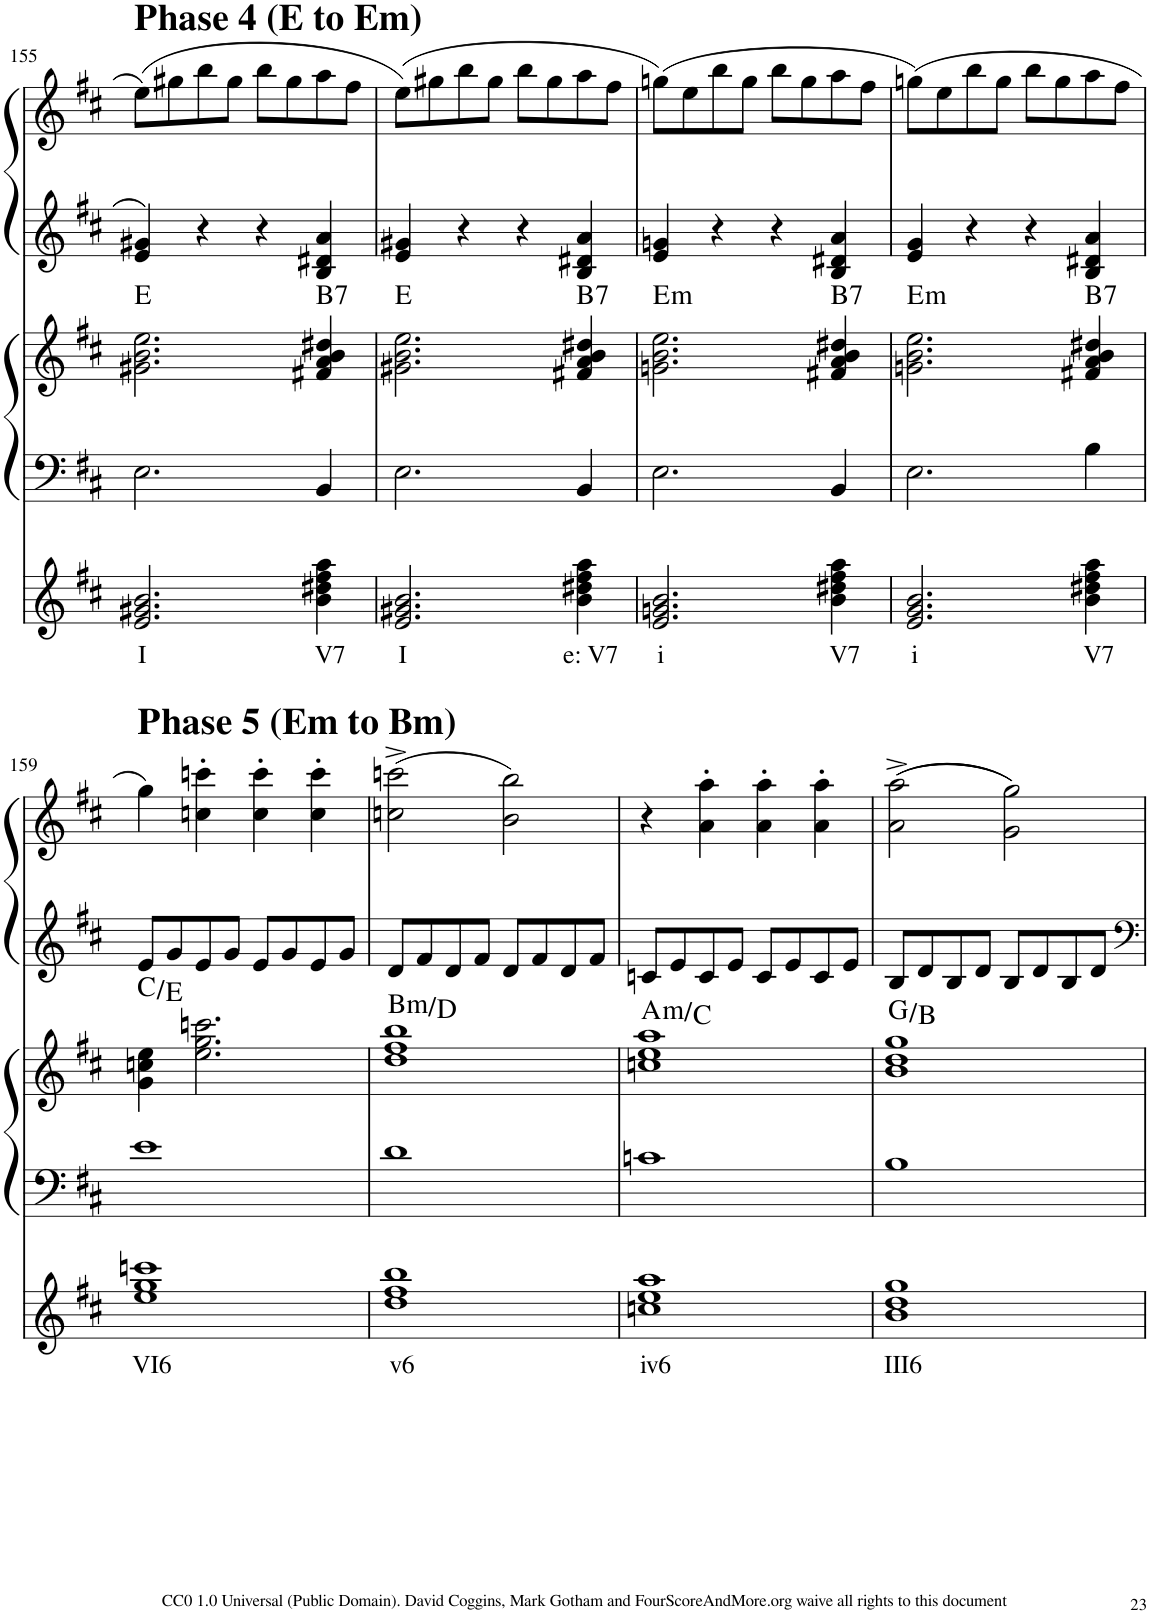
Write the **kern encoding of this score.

**kern	**text	**kern	**kern	**harte	**kern	**kern
*part3	*part3	*part2	*part2	*part2	*part1	*part1
*staff5	*staff5	*staff4	*staff3	*	*staff2	*staff1
*I"One-stave chords + Roman numerals	*	*I"Chordal reduction and symbols	*	*	*I"Reduced Score	*
!!LO:PB:g=z
*clefG2	*	*clefF4	*clefG2	*	*clefG2	*clefG2
*k[f#c#]	*	*k[f#c#]	*k[f#c#]	*	*k[f#c#]	*k[f#c#]
*	*	*D:	*D:	*	*D:	*D:
*M2/2	*	*M2/2	*M2/2	*	*M2/2	*M2/2
*met(c|)	*	*met(c|)	*met(c|)	*	*met(c|)	*met(c|)
=155	=155	=155	=155	=155	=155	=155
!	!	!	!	!	!	!LO:TX:a:B:t=Phase 4 (E to Em)
!	!LO:LY:b	!	!	!	!	!
2.e/ 2.g#X/ 2.b/	I	2.E\	2.g#X\ 2.b\ 2.ee\	E:maj	4e/ 4g#X/	(8ee\L
.	.	.	.	.	.	8gg#X\
.	.	.	.	.	4r	8bb\
.	.	.	.	.	.	8gg#\J
.	.	.	.	.	4r	8bb\L
.	.	.	.	.	.	8gg#\
!	!LO:LY:b	!	!	!LO:H:kt=7	!	!
4b\ 4dd#X\ 4ff#\ 4aa\	V7	4BB/	4f#X/ 4a/ 4b/ 4dd#X/	B:7	4B/ 4d#X/ 4a/	8aa\
.	.	.	.	.	.	8ff#\J
=156	=156	=156	=156	=156	=156	=156
!	!LO:LY:b	!	!	!	!	!
2.e/ 2.g#X/ 2.b/	I	2.E\	2.g#X\ 2.b\ 2.ee\	E:maj	4e/ 4g#X/	(8ee\L)
.	.	.	.	.	.	8gg#X\
.	.	.	.	.	4r	8bb\
.	.	.	.	.	.	8gg#\J
.	.	.	.	.	4r	8bb\L
.	.	.	.	.	.	8gg#\
!	!LO:LY:b	!	!	!LO:H:kt=7	!	!
4b\ 4dd#X\ 4ff#\ 4aa\	e: V7	4BB/	4f#X/ 4a/ 4b/ 4dd#X/	B:7	4B/ 4d#X/ 4a/	8aa\
.	.	.	.	.	.	8ff#\J
=157	=157	=157	=157	=157	=157	=157
!	!LO:LY:b	!	!	!LO:H:kt=m	!	!
2.e/ 2.gn/ 2.b/	i	2.E\	2.gn\ 2.b\ 2.ee\	E:min	4e/ 4gn/	(8ggn\L)
.	.	.	.	.	.	8ee\
.	.	.	.	.	4r	8bb\
.	.	.	.	.	.	8gg\J
.	.	.	.	.	4r	8bb\L
.	.	.	.	.	.	8gg\
!	!LO:LY:b	!	!	!LO:H:kt=7	!	!
4b\ 4dd#X\ 4ff#\ 4aa\	V7	4BB/	4f#X/ 4a/ 4b/ 4dd#X/	B:7	4B/ 4d#X/ 4a/	8aa\
.	.	.	.	.	.	8ff#\J
=158	=158	=158	=158	=158	=158	=158
!	!LO:LY:b	!	!	!LO:H:kt=m	!	!
2.e/ 2.g/ 2.b/	i	2.E\	2.gn\ 2.b\ 2.ee\	E:min	4e/ 4g/	(8ggn\L)
.	.	.	.	.	.	8ee\
.	.	.	.	.	4r	8bb\
.	.	.	.	.	.	8gg\J
.	.	.	.	.	4r	8bb\L
.	.	.	.	.	.	8gg\
!	!LO:LY:b	!	!	!LO:H:kt=7	!	!
4b\ 4dd#X\ 4ff#\ 4aa\	V7	4B\	4f#X/ 4a/ 4b/ 4dd#X/	B:7	4B/ 4d#X/ 4a/	8aa\
.	.	.	.	.	.	8ff#\J
!!LO:LB:g=z
=159	=159	=159	=159	=159	=159	=159
!	!	!	!	!	!	!LO:TX:a:B:t=Phase 5 (Em to Bm)
!	!LO:LY:b	!	!	!	!	!
1ee 1gg 1cccn	VI6	1e	4g\ 4ccn\ 4ee\	C:maj/3	8e/L	4gg\)
.	.	.	.	.	8g/	.
.	.	.	2.ee\ 2.gg\ 2.cccn\	.	8e/	4ccn\' 4cccn\'
.	.	.	.	.	8g/J	.
.	.	.	.	.	8e/L	4cc\' 4ccc\'
.	.	.	.	.	8g/	.
.	.	.	.	.	8e/	4cc\' 4ccc\'
.	.	.	.	.	8g/J	.
=160	=160	=160	=160	=160	=160	=160
!	!LO:LY:b	!	!	!LO:H:kt=m	!	!
1dd 1ff# 1bb	v6	1d	1dd 1ff# 1bb	B:min/b3	8d/L	(2ccn\^ 2cccn\^
.	.	.	.	.	8f#/	.
.	.	.	.	.	8d/	.
.	.	.	.	.	8f#/J	.
.	.	.	.	.	8d/L	2b\ 2bb\)
.	.	.	.	.	8f#/	.
.	.	.	.	.	8d/	.
.	.	.	.	.	8f#/J	.
=161	=161	=161	=161	=161	=161	=161
!	!LO:LY:b	!	!	!LO:H:kt=m	!	!
1ccn 1ee 1aa	iv6	1cn	1ccn 1ee 1aa	A:min/b3	8cn/L	4r
.	.	.	.	.	8e/	.
.	.	.	.	.	8c/	4a\' 4aa\'
.	.	.	.	.	8e/J	.
.	.	.	.	.	8c/L	4a\' 4aa\'
.	.	.	.	.	8e/	.
.	.	.	.	.	8c/	4a\' 4aa\'
.	.	.	.	.	8e/J	.
=162	=162	=162	=162	=162	=162	=162
!	!LO:LY:b	!	!	!	!	!
1b 1dd 1gg	III6	1B	1b 1dd 1gg	G:maj/3	8B/L	((2a\^ 2aa\^
.	.	.	.	.	8d/	.
.	.	.	.	.	8B/	.
.	.	.	.	.	8d/J	.
.	.	.	.	.	8B/L	2g\ 2gg\))
.	.	.	.	.	8d/	.
.	.	.	.	.	8B/	.
.	.	.	.	.	8d/J	.
=	=	=	=	=	=	=
*-	*-	*-	*-	*-	*-	*-
